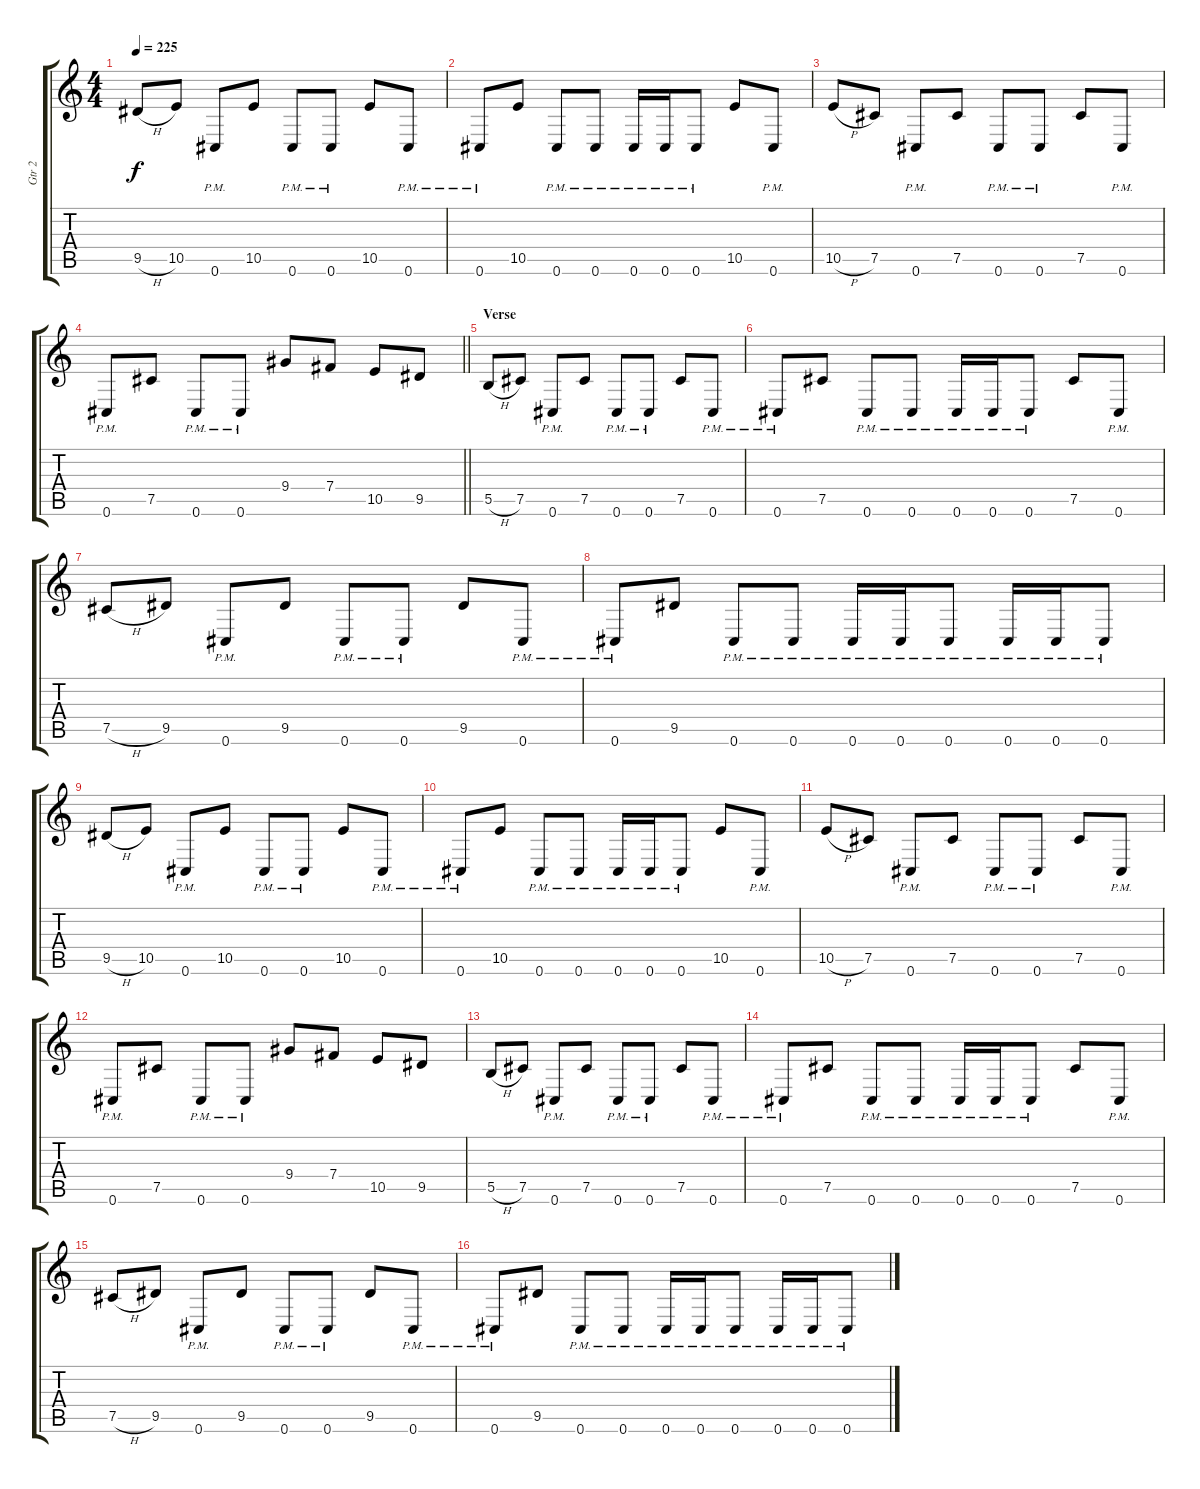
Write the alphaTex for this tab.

\track ("Gtr 2" "Gtr 2") {instrument distortionguitar}
\staff {score tabs}
\tuning (Db4 Ab3 E3 B2 Gb2 Db2) {hide}
\ts (4 4)
\tempo 225
\clef g2
\ks c
9.5{h}.8{dy f} 10.5.8 0.6{pm}.8 10.5.8 0.6{pm}.8 0.6{pm}.8 10.5.8 0.6{pm}.8 |
0.6{pm}.8 10.5.8 0.6{pm}.8 0.6{pm}.8 0.6{pm}.16 0.6{pm}.16 0.6{pm}.8 10.5.8 0.6{pm}.8 |
10.5{h}.8 7.5.8 0.6{pm}.8 7.5.8 0.6{pm}.8 0.6{pm}.8 7.5.8 0.6{pm}.8 |
\barLineRight lightlight
0.6{pm}.8 7.5.8 0.6{pm}.8 0.6{pm}.8 9.4.8 7.4.8 10.5.8 9.5.8 |
\section ("" "Verse")
5.5{h}.8 7.5.8 0.6{pm}.8 7.5.8 0.6{pm}.8 0.6{pm}.8 7.5.8 0.6{pm}.8 |
0.6{pm}.8 7.5.8 0.6{pm}.8 0.6{pm}.8 0.6{pm}.16 0.6{pm}.16 0.6{pm}.8 7.5.8 0.6{pm}.8 |
7.5{h}.8 9.5.8 0.6{pm}.8 9.5.8 0.6{pm}.8 0.6{pm}.8 9.5.8 0.6{pm}.8 |
0.6{pm}.8 9.5.8 0.6{pm}.8 0.6{pm}.8 0.6{pm}.16 0.6{pm}.16 0.6{pm}.8 0.6{pm}.16 0.6{pm}.16 0.6{pm}.8 |
9.5{h}.8 10.5.8 0.6{pm}.8 10.5.8 0.6{pm}.8 0.6{pm}.8 10.5.8 0.6{pm}.8 |
0.6{pm}.8 10.5.8 0.6{pm}.8 0.6{pm}.8 0.6{pm}.16 0.6{pm}.16 0.6{pm}.8 10.5.8 0.6{pm}.8 |
10.5{h}.8 7.5.8 0.6{pm}.8 7.5.8 0.6{pm}.8 0.6{pm}.8 7.5.8 0.6{pm}.8 |
0.6{pm}.8 7.5.8 0.6{pm}.8 0.6{pm}.8 9.4.8 7.4.8 10.5.8 9.5.8 |
5.5{h}.8 7.5.8 0.6{pm}.8 7.5.8 0.6{pm}.8 0.6{pm}.8 7.5.8 0.6{pm}.8 |
0.6{pm}.8 7.5.8 0.6{pm}.8 0.6{pm}.8 0.6{pm}.16 0.6{pm}.16 0.6{pm}.8 7.5.8 0.6{pm}.8 |
7.5{h}.8 9.5.8 0.6{pm}.8 9.5.8 0.6{pm}.8 0.6{pm}.8 9.5.8 0.6{pm}.8 |
0.6{pm}.8 9.5.8 0.6{pm}.8 0.6{pm}.8 0.6{pm}.16 0.6{pm}.16 0.6{pm}.8 0.6{pm}.16 0.6{pm}.16 0.6{pm}.8
